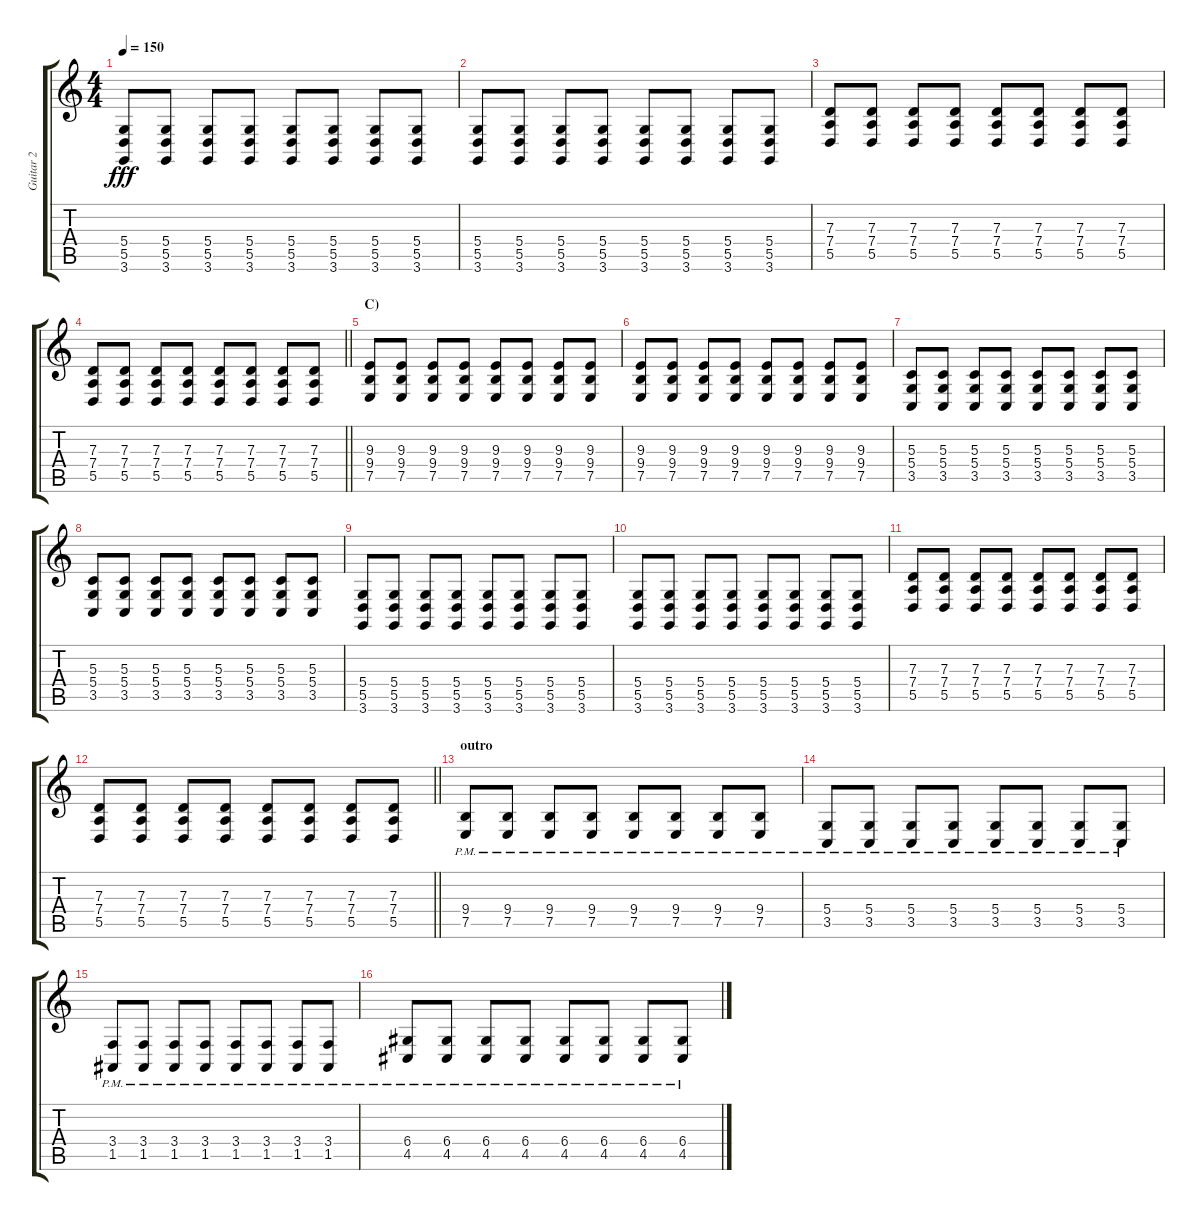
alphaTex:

\track ("Guitar 2" "Guitar 2") {instrument lead2sawtooth}
\staff {score tabs}
\tuning (E4 B3 G3 D3 A2 E2) {hide}
\ts (4 4)
\tempo 150
\clef g2
\ks c
(5.4 5.5 3.6).8{dy fff} (5.4 5.5 3.6).8 (5.4 5.5 3.6).8 (5.4 5.5 3.6).8 (5.4 5.5 3.6).8 (5.4 5.5 3.6).8 (5.4 5.5 3.6).8 (5.4 5.5 3.6).8 |
(5.4 5.5 3.6).8 (5.4 5.5 3.6).8 (5.4 5.5 3.6).8 (5.4 5.5 3.6).8 (5.4 5.5 3.6).8 (5.4 5.5 3.6).8 (5.4 5.5 3.6).8 (5.4 5.5 3.6).8 |
(7.3 7.4 5.5).8 (7.3 7.4 5.5).8 (7.3 7.4 5.5).8 (7.3 7.4 5.5).8 (7.3 7.4 5.5).8 (7.3 7.4 5.5).8 (7.3 7.4 5.5).8 (7.3 7.4 5.5).8 |
\barLineRight lightlight
(7.3 7.4 5.5).8 (7.3 7.4 5.5).8 (7.3 7.4 5.5).8 (7.3 7.4 5.5).8 (7.3 7.4 5.5).8 (7.3 7.4 5.5).8 (7.3 7.4 5.5).8 (7.3 7.4 5.5).8 |
\section ("" "C)")
(9.3 9.4 7.5).8 (9.3 9.4 7.5).8 (9.3 9.4 7.5).8 (9.3 9.4 7.5).8 (9.3 9.4 7.5).8 (9.3 9.4 7.5).8 (9.3 9.4 7.5).8 (9.3 9.4 7.5).8 |
(9.3 9.4 7.5).8 (9.3 9.4 7.5).8 (9.3 9.4 7.5).8 (9.3 9.4 7.5).8 (9.3 9.4 7.5).8 (9.3 9.4 7.5).8 (9.3 9.4 7.5).8 (9.3 9.4 7.5).8 |
(5.3 5.4 3.5).8 (5.3 5.4 3.5).8 (5.3 5.4 3.5).8 (5.3 5.4 3.5).8 (5.3 5.4 3.5).8 (5.3 5.4 3.5).8 (5.3 5.4 3.5).8 (5.3 5.4 3.5).8 |
(5.3 5.4 3.5).8 (5.3 5.4 3.5).8 (5.3 5.4 3.5).8 (5.3 5.4 3.5).8 (5.3 5.4 3.5).8 (5.3 5.4 3.5).8 (5.3 5.4 3.5).8 (5.3 5.4 3.5).8 |
(5.4 5.5 3.6).8 (5.4 5.5 3.6).8 (5.4 5.5 3.6).8 (5.4 5.5 3.6).8 (5.4 5.5 3.6).8 (5.4 5.5 3.6).8 (5.4 5.5 3.6).8 (5.4 5.5 3.6).8 |
(5.4 5.5 3.6).8 (5.4 5.5 3.6).8 (5.4 5.5 3.6).8 (5.4 5.5 3.6).8 (5.4 5.5 3.6).8 (5.4 5.5 3.6).8 (5.4 5.5 3.6).8 (5.4 5.5 3.6).8 |
(7.3 7.4 5.5).8 (7.3 7.4 5.5).8 (7.3 7.4 5.5).8 (7.3 7.4 5.5).8 (7.3 7.4 5.5).8 (7.3 7.4 5.5).8 (7.3 7.4 5.5).8 (7.3 7.4 5.5).8 |
\barLineRight lightlight
(7.3 7.4 5.5).8 (7.3 7.4 5.5).8 (7.3 7.4 5.5).8 (7.3 7.4 5.5).8 (7.3 7.4 5.5).8 (7.3 7.4 5.5).8 (7.3 7.4 5.5).8 (7.3 7.4 5.5).8 |
\section ("" "outro")
(9.4{pm} 7.5{pm}).8 (9.4{pm} 7.5{pm}).8 (9.4{pm} 7.5{pm}).8 (9.4{pm} 7.5{pm}).8 (9.4{pm} 7.5{pm}).8 (9.4{pm} 7.5{pm}).8 (9.4{pm} 7.5{pm}).8 (9.4{pm} 7.5{pm}).8 |
(5.4{pm} 3.5{pm}).8 (5.4{pm} 3.5{pm}).8 (5.4{pm} 3.5{pm}).8 (5.4{pm} 3.5{pm}).8 (5.4{pm} 3.5{pm}).8 (5.4{pm} 3.5{pm}).8 (5.4{pm} 3.5{pm}).8 (5.4{pm} 3.5{pm}).8 |
(3.4{pm} 1.5{pm}).8 (3.4{pm} 1.5{pm}).8 (3.4{pm} 1.5{pm}).8 (3.4{pm} 1.5{pm}).8 (3.4{pm} 1.5{pm}).8 (3.4{pm} 1.5{pm}).8 (3.4{pm} 1.5{pm}).8 (3.4{pm} 1.5{pm}).8 |
(6.4{pm} 4.5{pm}).8 (6.4{pm} 4.5{pm}).8 (6.4{pm} 4.5{pm}).8 (6.4{pm} 4.5{pm}).8 (6.4{pm} 4.5{pm}).8 (6.4{pm} 4.5{pm}).8 (6.4{pm} 4.5{pm}).8 (6.4{pm} 4.5{pm}).8
